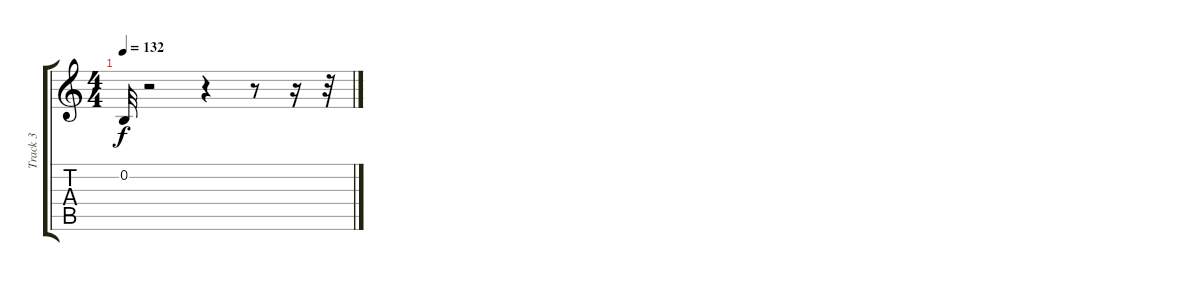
\track ("Track 3" "Track 3") {instrument acousticgrandpiano}
\staff {score tabs}
\tuning (E4 B3 G3 D3 A2 E2) {hide}
\ts (4 4)
\tempo 132
\clef g2
\ks c
0.2{t}.32{dy f} r.2 r.4 r.8 r.16 r.32
